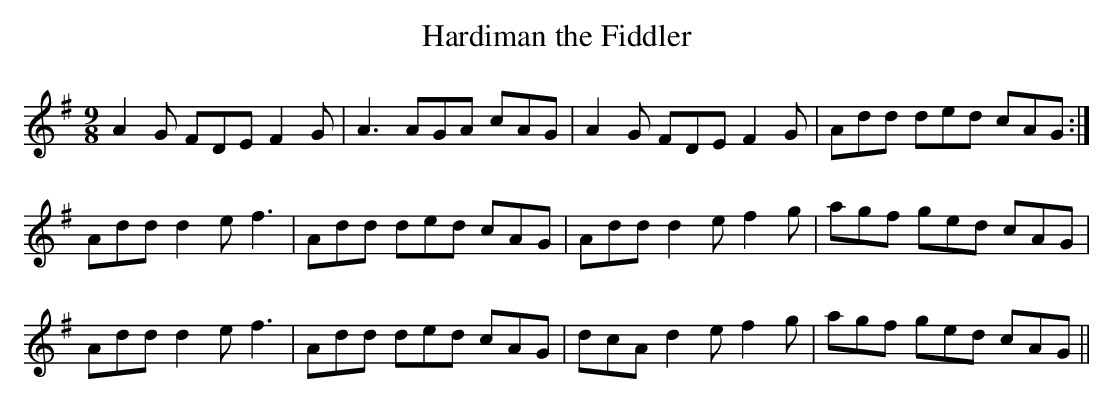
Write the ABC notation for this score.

X:1
T:Hardiman the Fiddler
M:9/8
K:Dmix
A2G FDE F2G|A3 AGA cAG|A2G FDE F2G|Add ded cAG:|
Add d2e f3|Add ded cAG| Add d2e f2g|agf ged cAG|
Add d2e f3|Add ded cAG| dcA d2ef2g|agf ged cAG||
